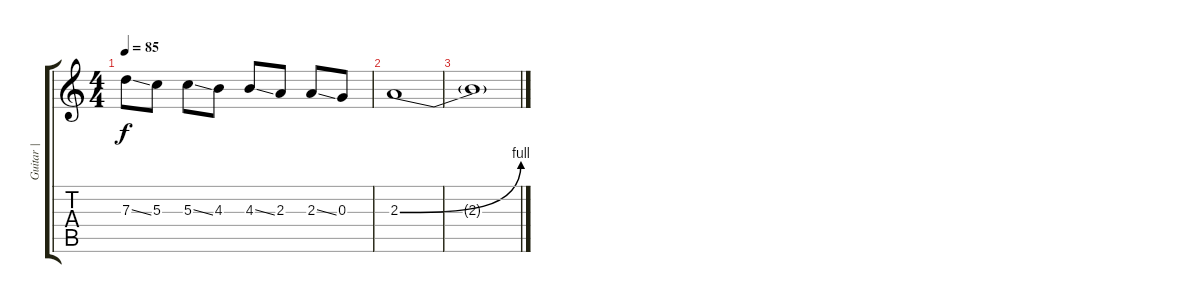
\track ("Guitar |" "Guitar |") {instrument overdrivenguitar}
\staff {score tabs}
\tuning (E4 B3 G3 D3 A2 E2) {hide}
\ts (4 4)
\tempo 85
\clef g2
\ks c
7.3{ss}.8{dy f} 5.3.8 5.3{ss}.8 4.3.8 4.3{ss}.8 2.3.8 2.3{ss}.8 0.3.8 |
2.3{be (bend 0 0 60 4)}.1 |
2.3{t}.1
